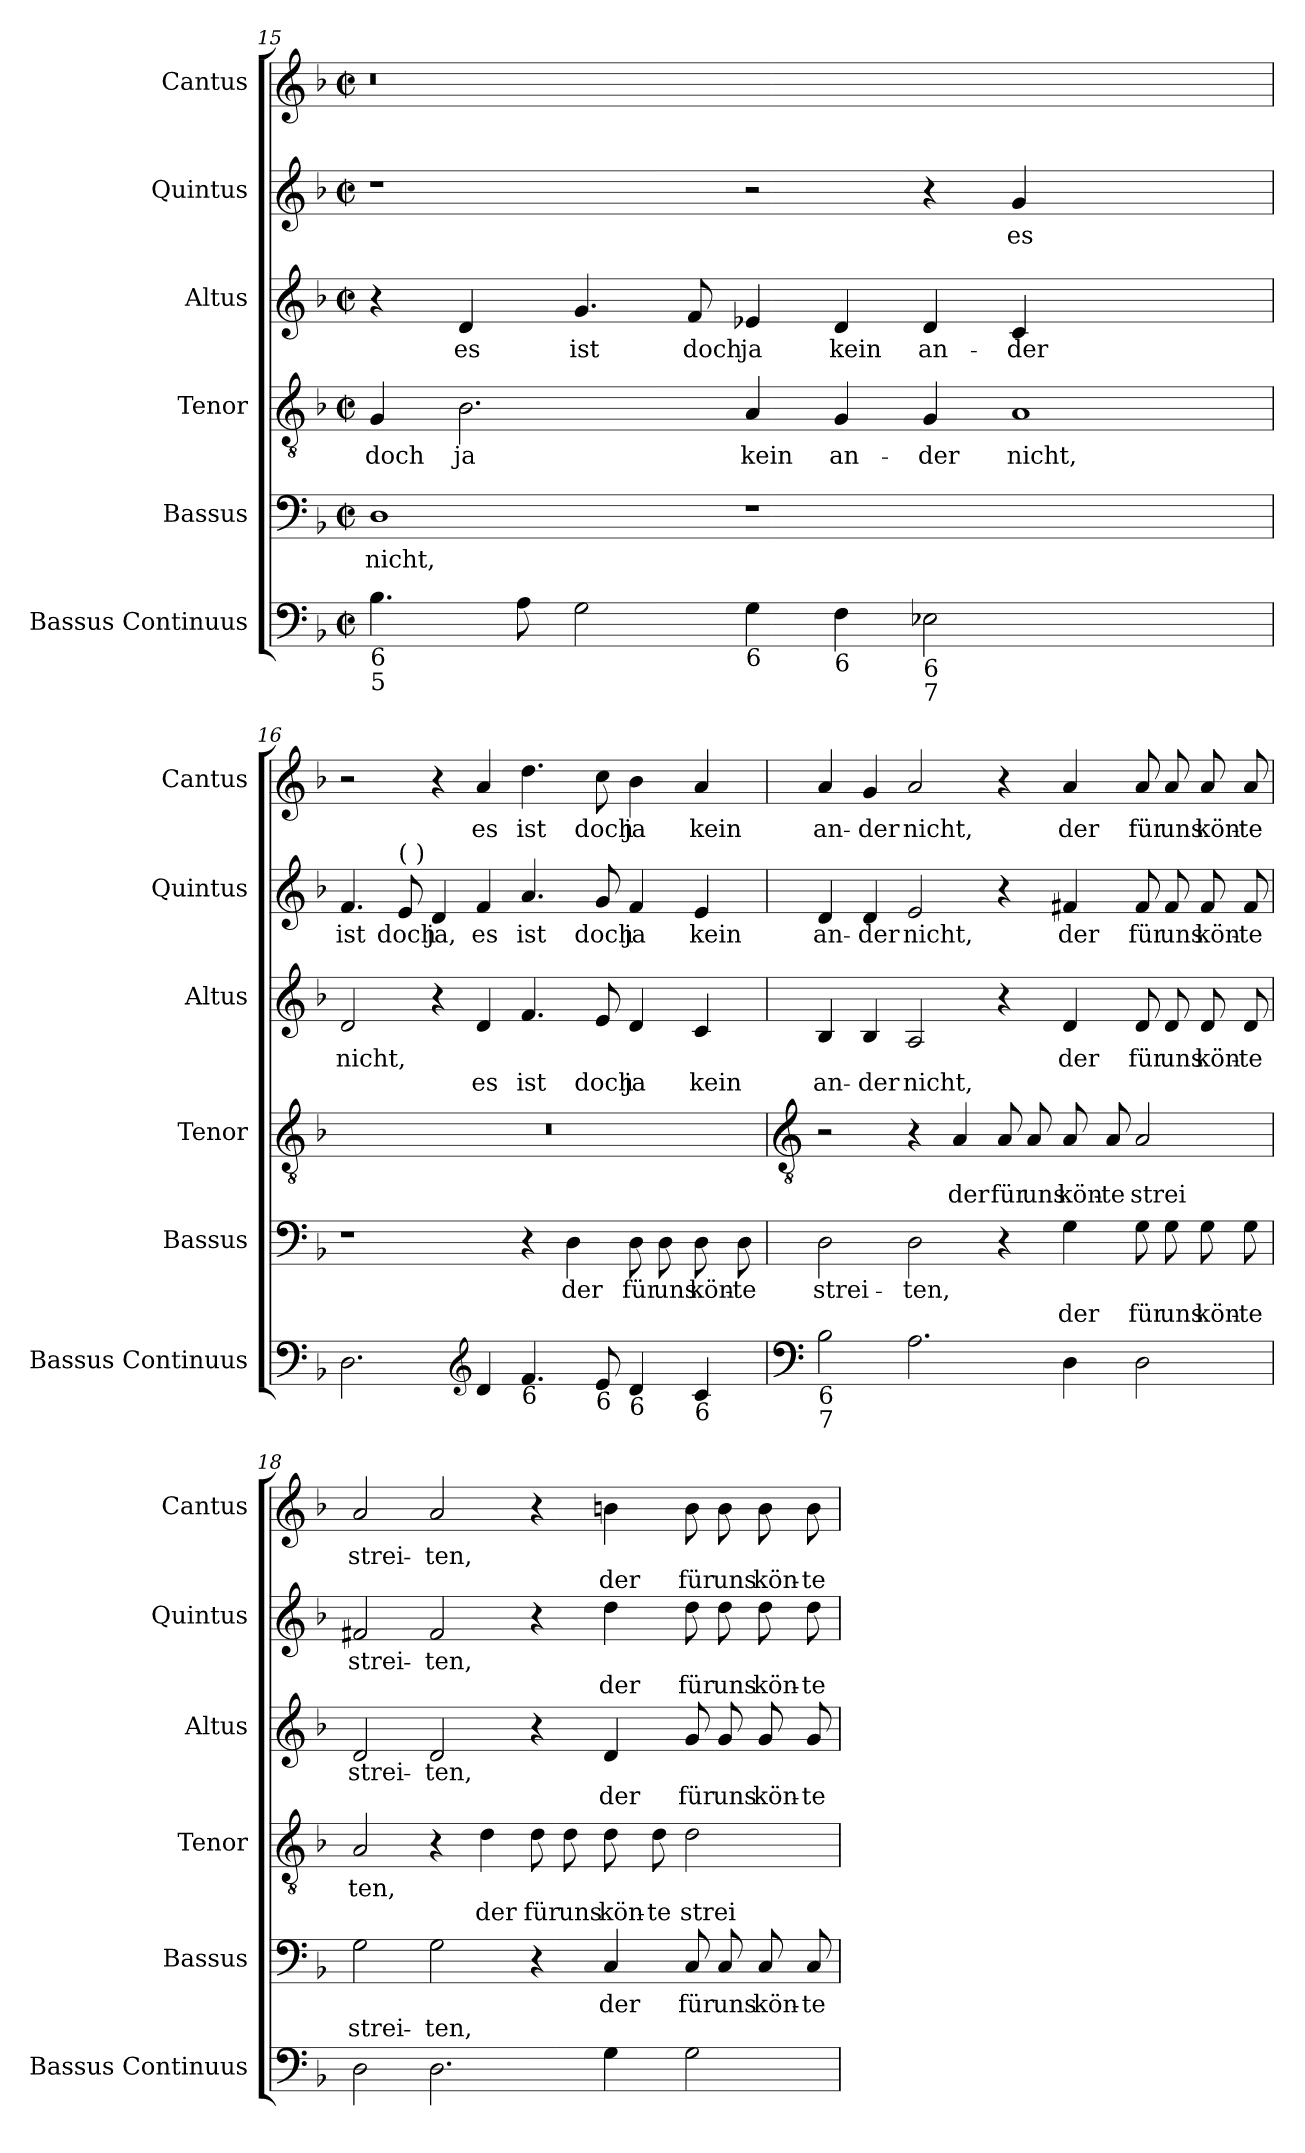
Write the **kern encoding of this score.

**kern	**kern	**text	**text	**kern	**text	**text	**kern	**text	**text	**kern	**text	**text	**kern	**text	**text
*part6	*part5	*part5	*part5	*part4	*part4	*part4	*part3	*part3	*part3	*part2	*part2	*part2	*part1	*part1	*part1
*staff6	*staff5	*staff5	*staff5	*staff4	*staff4	*staff4	*staff3	*staff3	*staff3	*staff2	*staff2	*staff2	*staff1	*staff1	*staff1
*I"Bassus Continuus	*I"Bassus	*	*	*I"Tenor	*	*	*I"Altus	*	*	*I"Quintus	*	*	*I"Cantus	*	*
*I'Bassus Continuus	*I'Bassus	*	*	*I'Tenor	*	*	*I'Altus	*	*	*I'Quintus	*	*	*I'Cantus	*	*
*clefF4	*clefF4	*	*	*clefGv2	*	*	*clefG2	*	*	*clefG2	*	*	*clefG2	*	*
*k[b-]	*k[b-]	*	*	*k[b-]	*	*	*k[b-]	*	*	*k[b-]	*	*	*k[b-]	*	*
*F:	*F:	*	*	*F:	*	*	*F:	*	*	*F:	*	*	*F:	*	*
*M4/2	*M4/2	*	*	*M4/2	*	*	*M4/2	*	*	*M4/2	*	*	*M4/2	*	*
*met(c|)	*met(c|)	*	*	*met(c|)	*	*	*met(c|)	*	*	*met(c|)	*	*	*met(c|)	*	*
=15	=15	=15	=15	=15	=15	=15	=15	=15	=15	=15	=15	=15	=15	=15	=15
!LO:TX:b:t=6	!	!	!	!	!	!	!	!	!	!	!	!	!	!	!
!LO:TX:b:t=5	!	!	!	!	!	!	!	!	!	!	!	!	!	!	!
!	!	!LO:LY:b	!	!	!LO:LY:b	!	!	!	!	!	!	!	!	!	!
4.B-	1D	nicht,	.	4G	doch	.	4r	.	.	1r	.	.	0r	.	.
!	!	!	!	!	!LO:LY:b	!	!	!LO:LY:b	!	!	!	!	!	!	!
.	.	.	.	2.B-	ja	.	4d	es	.	.	.	.	.	.	.
8A	.	.	.	.	.	.	.	.	.	.	.	.	.	.	.
!	!	!	!	!	!	!	!	!LO:LY:b	!	!	!	!	!	!	!
2G	.	.	.	.	.	.	4.g	ist	.	.	.	.	.	.	.
!	!	!	!	!	!	!	!	!LO:LY:b	!	!	!	!	!	!	!
.	.	.	.	.	.	.	8f	doch	.	.	.	.	.	.	.
!LO:TX:b:t=6	!	!	!	!	!	!	!	!	!	!	!	!	!	!	!
!	!	!	!	!	!LO:LY:b	!	!	!LO:LY:b	!	!	!	!	!	!	!
4G	1r	.	.	4A	kein	.	4e-X	ja	.	2r	.	.	.	.	.
!LO:TX:b:t=6	!	!	!	!	!	!	!	!	!	!	!	!	!	!	!
!	!	!	!	!	!LO:LY:b	!	!	!LO:LY:b	!	!	!	!	!	!	!
4F	.	.	.	4G	an-	.	4d	kein	.	.	.	.	.	.	.
!LO:TX:b:t=6	!	!	!	!	!	!	!	!	!	!	!	!	!	!	!
!LO:TX:b:t=7	!	!	!	!	!	!	!	!	!	!	!	!	!	!	!
!	!	!	!	!	!LO:LY:b	!	!	!LO:LY:b	!	!	!	!	!	!	!
2E-X	.	.	.	4G	-der	.	4d	an-	.	4r	.	.	.	.	.
!	!	!	!	!	!LO:LY:b	!	!	!LO:LY:b	!	!	!LO:LY:b	!	!	!	!
.	.	.	.	1A	nicht,	.	4c	-der	.	4g	es	.	.	.	.
2.ryy	2.ryy	.	.	.	.	.	2.ryy	.	.	2.ryy	.	.	2.ryy	.	.
!!LO:LB:g=z
=16	=16	=16	=16	=16	=16	=16	=16	=16	=16	=16	=16	=16	=16	=16	=16
!	!	!	!	!	!	!	!	!LO:LY:b	!	!	!LO:LY:b	!	!	!	!
2.D	1r	.	.	0r	.	.	2d	nicht,	.	4.f	ist	.	2r	.	.
!	!	!	!	!	!	!	!	!	!	!LO:TX:a:t=(  )	!	!	!	!	!
!	!	!	!	!	!	!	!	!	!	!	!LO:LY:b	!	!	!	!
.	.	.	.	.	.	.	.	.	.	8e	doch	.	.	.	.
!	!	!	!	!	!	!	!	!	!	!	!LO:LY:b	!	!	!	!
.	.	.	.	.	.	.	4r	.	.	4d	ja,	.	4r	.	.
*clefG2	*	*	*	*	*	*	*	*	*	*	*	*	*	*	*
!	!	!	!	!	!	!	!	!	!LO:LY:b	!	!LO:LY:b	!	!	!LO:LY:b	!
4d	.	.	.	.	.	.	4d	.	es	4f	es	.	4a	es	.
!LO:TX:b:t=6	!	!	!	!	!	!	!	!	!	!	!	!	!	!	!
!	!	!	!	!	!	!	!	!	!LO:LY:b	!	!LO:LY:b	!	!	!LO:LY:b	!
4.f	4r	.	.	.	.	.	4.f	.	ist	4.a	ist	.	4.dd	ist	.
!	!	!LO:LY:b	!	!	!	!	!	!	!	!	!	!	!	!	!
.	4D	der	.	.	.	.	.	.	.	.	.	.	.	.	.
!LO:TX:b:t=6	!	!	!	!	!	!	!	!	!	!	!	!	!	!	!
!	!	!	!	!	!	!	!	!	!LO:LY:b	!	!LO:LY:b	!	!	!LO:LY:b	!
8e	.	.	.	.	.	.	8e	.	doch	8g	doch	.	8cc	doch	.
!LO:TX:b:t=6	!	!	!	!	!	!	!	!	!	!	!	!	!	!	!
!	!	!LO:LY:b	!	!	!	!	!	!	!LO:LY:b	!	!LO:LY:b	!	!	!LO:LY:b	!
4d	8D	für	.	.	.	.	4d	.	ja	4f	ja	.	4b-	ja	.
!	!	!LO:LY:b	!	!	!	!	!	!	!	!	!	!	!	!	!
.	8D	uns	.	.	.	.	.	.	.	.	.	.	.	.	.
!LO:TX:b:t=6	!	!	!	!	!	!	!	!	!	!	!	!	!	!	!
!	!	!LO:LY:b	!	!	!	!	!	!	!LO:LY:b	!	!LO:LY:b	!	!	!LO:LY:b	!
4c	8D	kön-	.	.	.	.	4c	.	kein	4e	kein	.	4a	kein	.
!	!	!LO:LY:b	!	!	!	!	!	!	!	!	!	!	!	!	!
.	8D	-te	.	.	.	.	.	.	.	.	.	.	.	.	.
!!LO:LB:g=z
=17	=17	=17	=17	=17	=17	=17	=17	=17	=17	=17	=17	=17	=17	=17	=17
*clefF4	*	*	*	*clefGv2	*	*	*	*	*	*	*	*	*	*	*
!LO:TX:b:t=6	!	!	!	!	!	!	!	!	!	!	!	!	!	!	!
!LO:TX:b:t=7	!	!	!	!	!	!	!	!	!	!	!	!	!	!	!
!	!	!LO:LY:b	!	!	!	!	!	!	!LO:LY:b	!	!LO:LY:b	!	!	!LO:LY:b	!
2B-	2D	strei-	.	2r	.	.	4B-	.	an-	4d	an-	.	4a	an-	.
!	!	!	!	!	!	!	!	!	!LO:LY:b	!	!LO:LY:b	!	!	!LO:LY:b	!
.	.	.	.	.	.	.	4B-	.	-der	4d	-der	.	4g	-der	.
!	!	!LO:LY:b	!	!	!	!	!	!	!LO:LY:b	!	!LO:LY:b	!	!	!LO:LY:b	!
2.A	2D	-ten,	.	4r	.	.	2A	.	nicht,	2e	nicht,	.	2a	nicht,	.
!	!	!	!	!	!LO:LY:b	!	!	!	!	!	!	!	!	!	!
.	.	.	.	4A	der	.	.	.	.	.	.	.	.	.	.
!	!	!	!	!	!LO:LY:b	!	!	!	!	!	!	!	!	!	!
.	4r	.	.	8A	für	.	4r	.	.	4r	.	.	4r	.	.
!	!	!	!	!	!LO:LY:b	!	!	!	!	!	!	!	!	!	!
.	.	.	.	8A	uns	.	.	.	.	.	.	.	.	.	.
!	!	!	!LO:LY:b	!	!LO:LY:b	!	!	!LO:LY:b	!	!	!LO:LY:b	!	!	!LO:LY:b	!
4D	4G	.	der	8A	kön-	.	4d	der	.	4f#X	der	.	4a	der	.
!	!	!	!	!	!LO:LY:b	!	!	!	!	!	!	!	!	!	!
.	.	.	.	8A	-te	.	.	.	.	.	.	.	.	.	.
!	!	!	!LO:LY:b	!	!LO:LY:b	!	!	!LO:LY:b	!	!	!LO:LY:b	!	!	!LO:LY:b	!
2D	8G	.	für	2A	strei	.	8d	für	.	8f#	für	.	8a	für	.
!	!	!	!LO:LY:b	!	!	!	!	!LO:LY:b	!	!	!LO:LY:b	!	!	!LO:LY:b	!
.	8G	.	uns	.	.	.	8d	uns	.	8f#	uns	.	8a	uns	.
!	!	!	!LO:LY:b	!	!	!	!	!LO:LY:b	!	!	!LO:LY:b	!	!	!LO:LY:b	!
.	8G	.	kön-	.	.	.	8d	kön-	.	8f#	kön-	.	8a	kön-	.
!	!	!	!LO:LY:b	!	!	!	!	!LO:LY:b	!	!	!LO:LY:b	!	!	!LO:LY:b	!
.	8G	.	-te	.	.	.	8d	-te	.	8f#	-te	.	8a	-te	.
!!LO:LB:g=z
=18	=18	=18	=18	=18	=18	=18	=18	=18	=18	=18	=18	=18	=18	=18	=18
!	!	!	!LO:LY:b	!	!LO:LY:b	!	!	!LO:LY:b	!	!	!LO:LY:b	!	!	!LO:LY:b	!
2D	2G	.	strei-	2A	ten,	.	2d	strei-	.	2f#	strei-	.	2a	strei-	.
!	!	!	!LO:LY:b	!	!	!	!	!LO:LY:b	!	!	!LO:LY:b	!	!	!LO:LY:b	!
2.D	2G	.	-ten,	4r	.	.	2d	-ten,	.	2f#	-ten,	.	2a	-ten,	.
!	!	!	!	!	!	!LO:LY:b	!	!	!	!	!	!	!	!	!
.	.	.	.	4d	.	der	.	.	.	.	.	.	.	.	.
!	!	!	!	!	!	!LO:LY:b	!	!	!	!	!	!	!	!	!
.	4r	.	.	8d	.	für	4r	.	.	4r	.	.	4r	.	.
!	!	!	!	!	!	!LO:LY:b	!	!	!	!	!	!	!	!	!
.	.	.	.	8d	.	uns	.	.	.	.	.	.	.	.	.
!	!	!LO:LY:b	!	!	!	!LO:LY:b	!	!	!LO:LY:b	!	!	!LO:LY:b	!	!	!LO:LY:b
4G	4C	der	.	8d	.	kön-	4d	.	der	4dd	.	der	4bn	.	der
!	!	!	!	!	!	!LO:LY:b	!	!	!	!	!	!	!	!	!
.	.	.	.	8d	.	-te	.	.	.	.	.	.	.	.	.
!	!	!LO:LY:b	!	!	!	!LO:LY:b	!	!	!LO:LY:b	!	!	!LO:LY:b	!	!	!LO:LY:b
2G	8C	für	.	2d	.	strei-	8g	.	für	8dd	.	für	8b	.	für
!	!	!LO:LY:b	!	!	!	!	!	!	!LO:LY:b	!	!	!LO:LY:b	!	!	!LO:LY:b
.	8C	uns	.	.	.	.	8g	.	uns	8dd	.	uns	8b	.	uns
!	!	!LO:LY:b	!	!	!	!	!	!	!LO:LY:b	!	!	!LO:LY:b	!	!	!LO:LY:b
.	8C	kön-	.	.	.	.	8g	.	kön-	8dd	.	kön-	8b	.	kön-
!	!	!LO:LY:b	!	!	!	!	!	!	!LO:LY:b	!	!	!LO:LY:b	!	!	!LO:LY:b
.	8C	-te	.	.	.	.	8g	.	-te	8dd	.	-te	8b	.	-te
=	=	=	=	=	=	=	=	=	=	=	=	=	=	=	=
*-	*-	*-	*-	*-	*-	*-	*-	*-	*-	*-	*-	*-	*-	*-	*-
